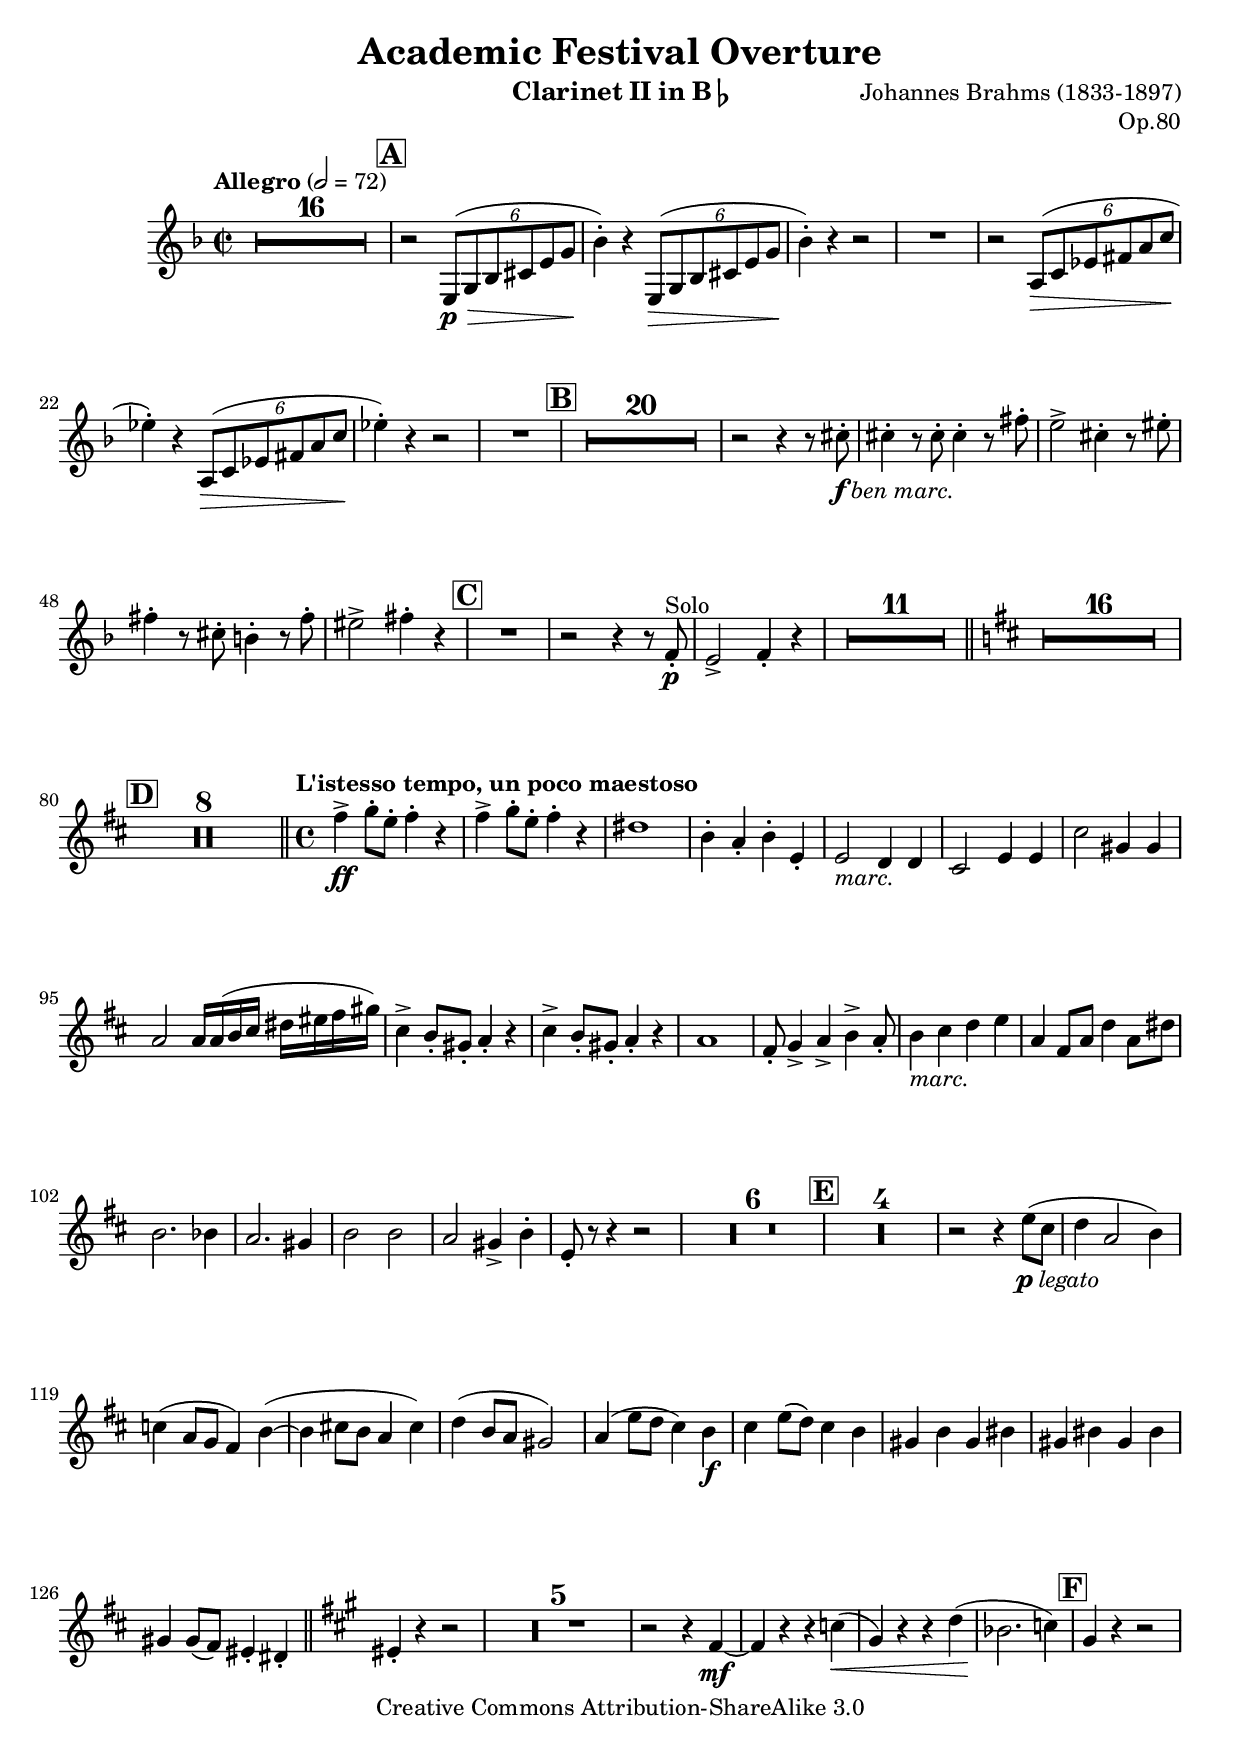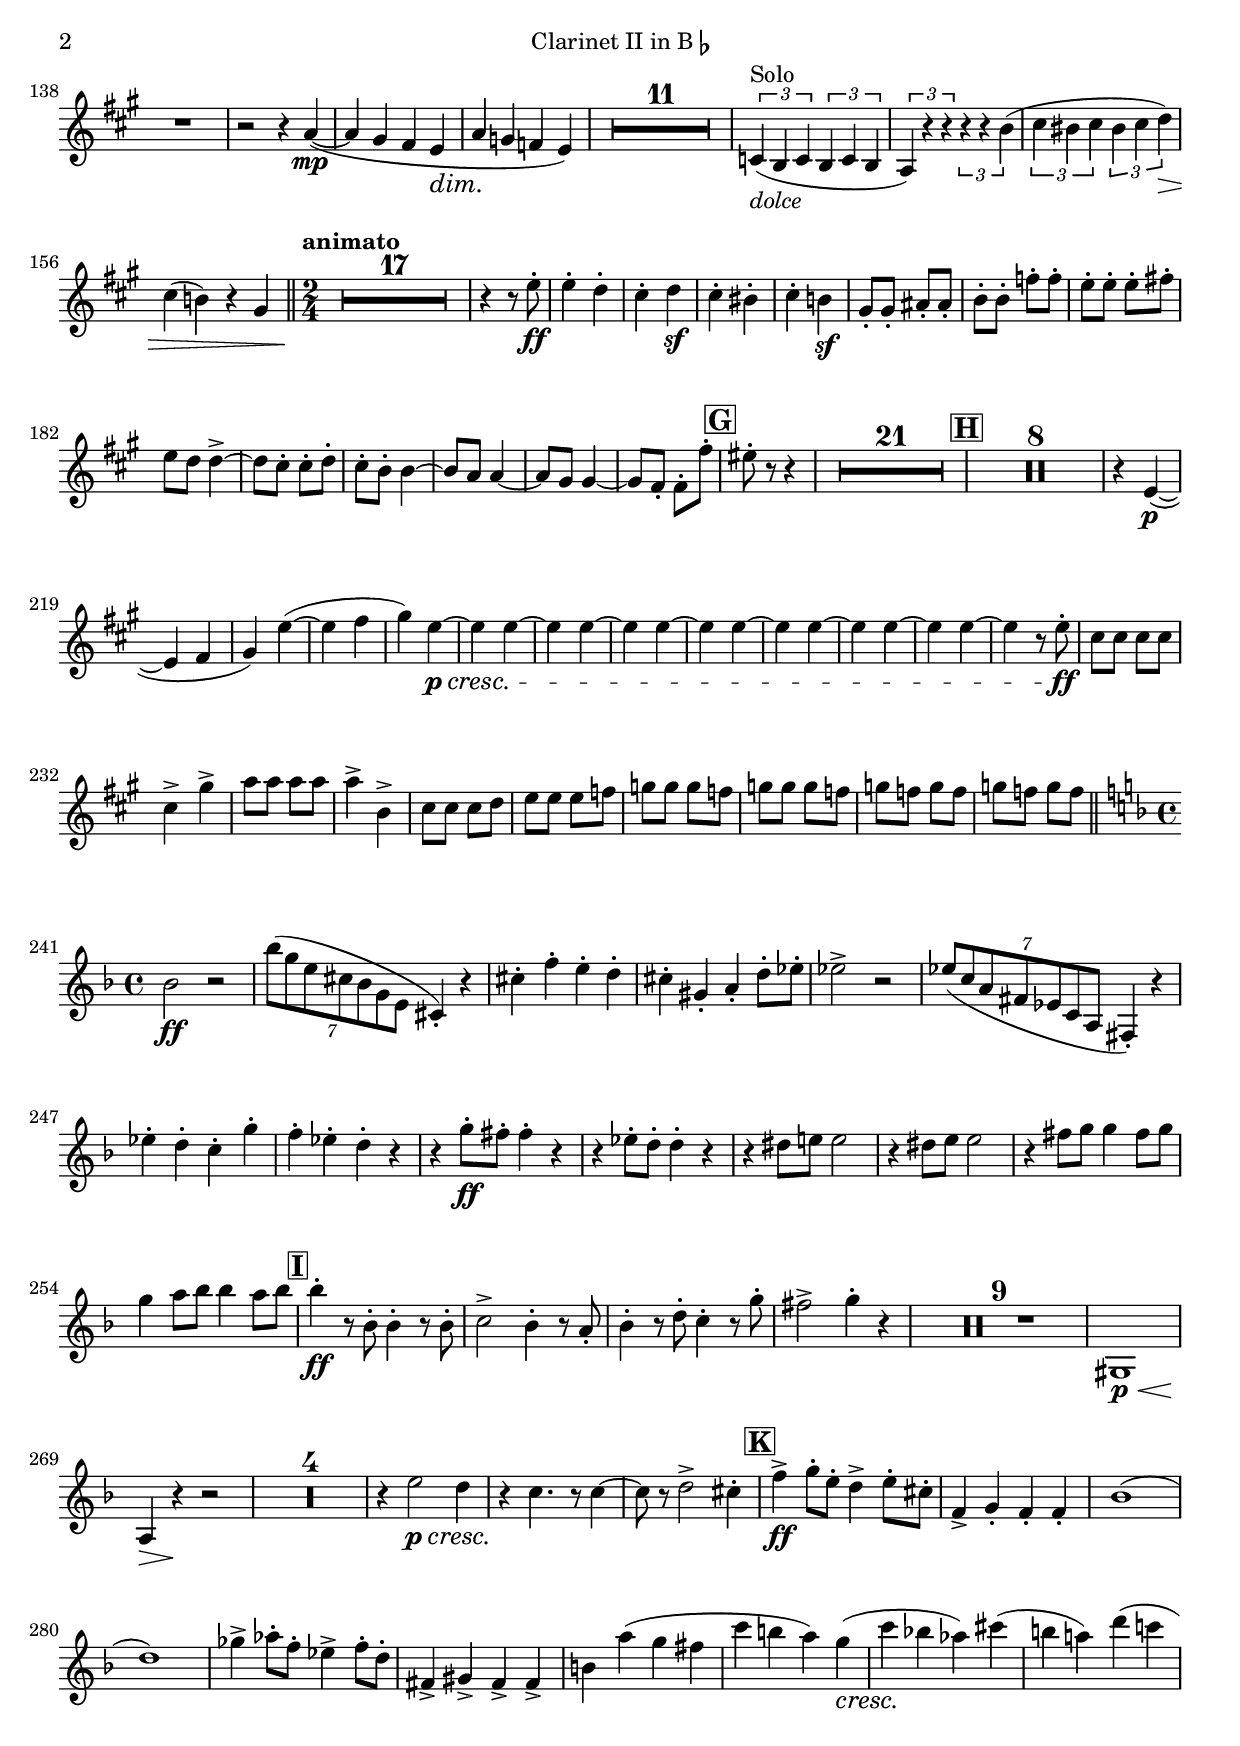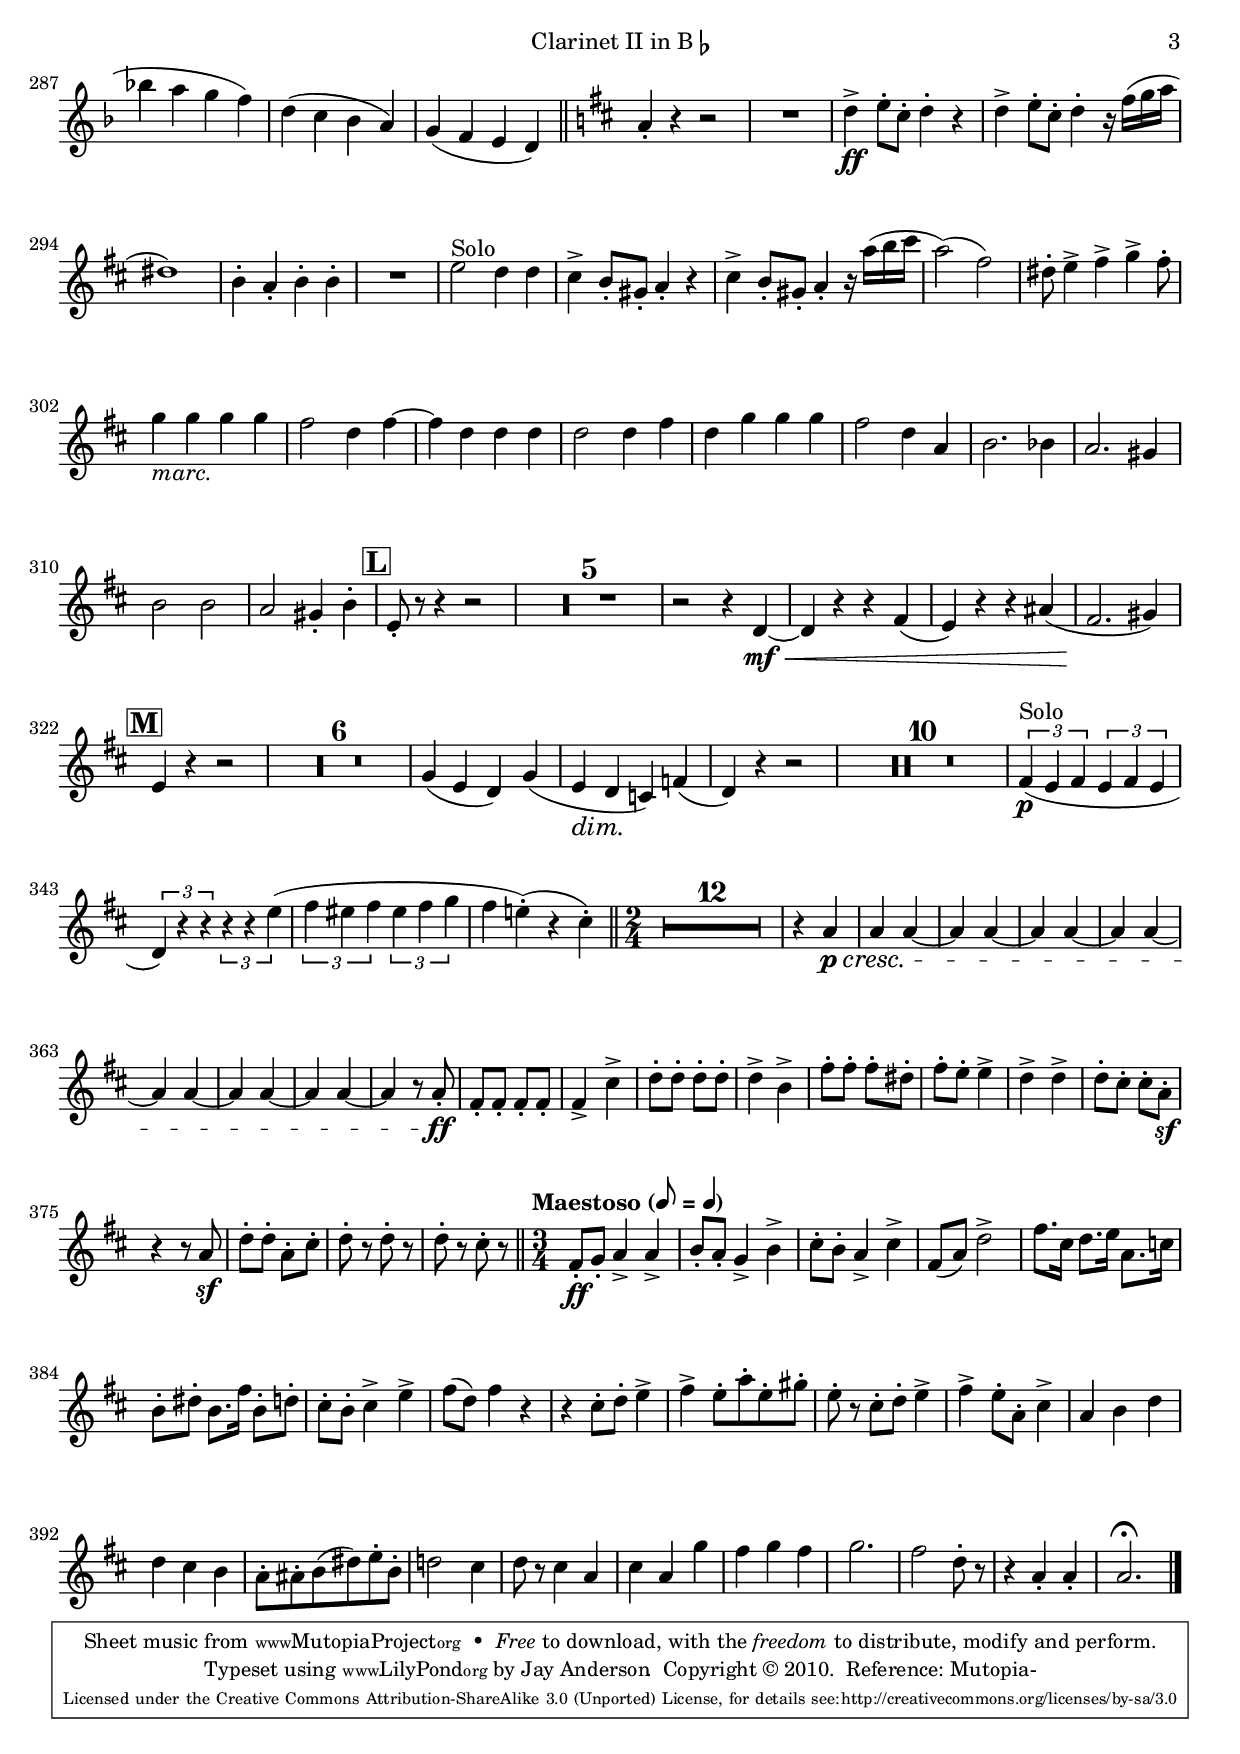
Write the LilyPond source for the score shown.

\version "2.13.51"

\include "defs.ily"
\include "clarinet2.ily"

instrument = \markup {Clarinet II in B\flat}

\include "header.ily"

\score
{
  \new Staff
  {
    << \removeWithTag #'score \clarinetTwo \outline >>
  }
}
